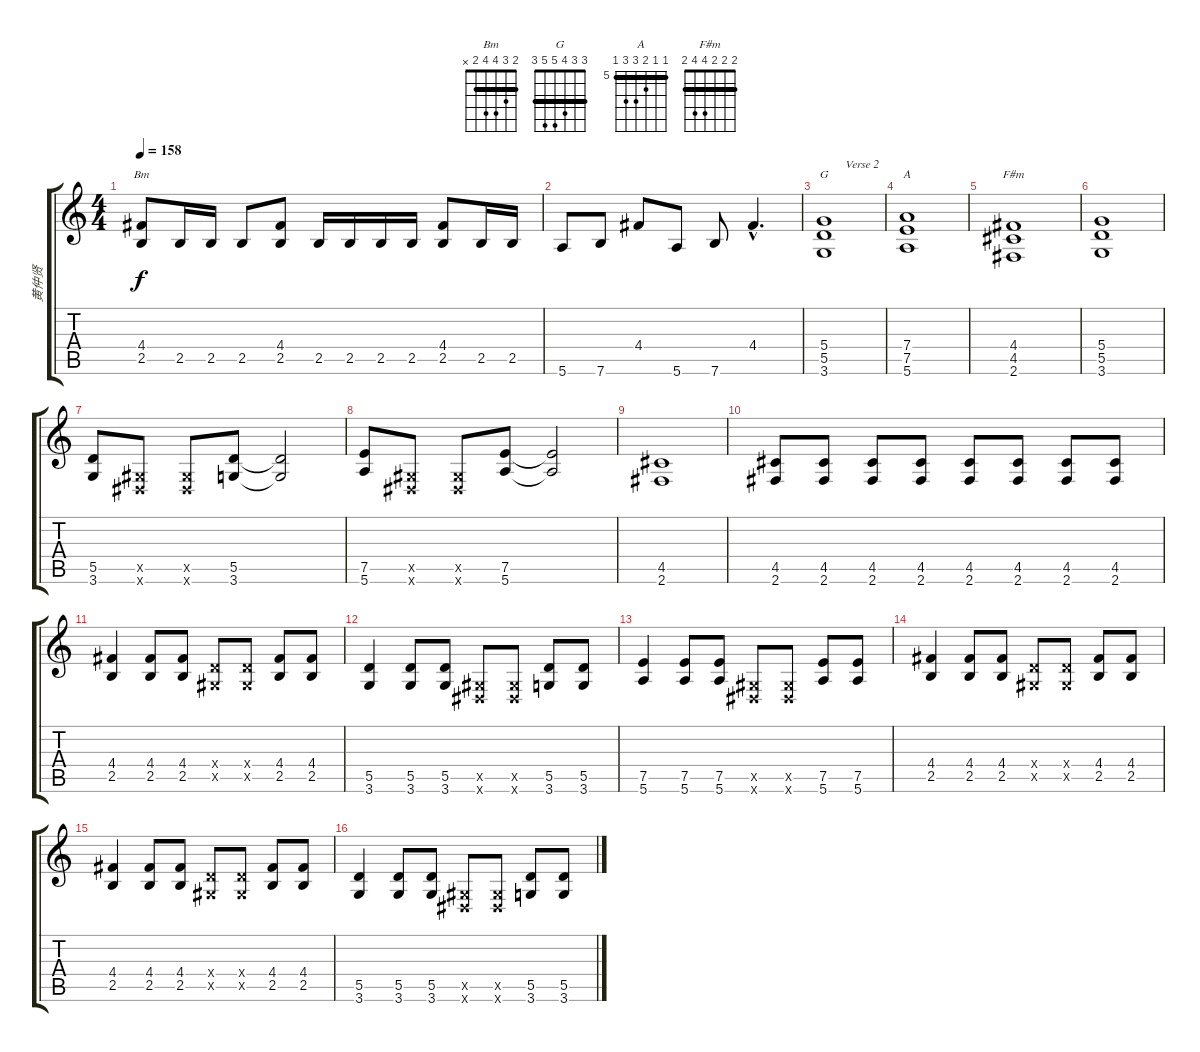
\track ("黄仲贤" "黄仲贤") {instrument overdrivenguitar}
\staff {score tabs}
\tuning (E4 B3 G3 D3 A2 E2) {hide}
\chord ("Bm" 2 3 4 4 2 x) {barre 2}
\chord ("G" 3 3 4 5 5 3) {barre 3}
\chord ("A" 5 5 6 7 7 5) {firstfret 5 barre 5}
\chord ("F#m" 2 2 2 4 4 2) {barre 2}
\ts (4 4)
\tempo 158
\clef g2
\ks c
(4.4 2.5).8{ch "Bm" dy f} 2.5.16 2.5.16 2.5.8 (4.4 2.5).8 2.5.16 2.5.16 2.5.16 2.5.16 (4.4 2.5).8 2.5.16 2.5.16 |
5.6.8 7.6.8 4.4.8 5.6.8 7.6.8 4.4{hac}.4{d} |
(5.4 5.5 3.6).1{ch "G" txt "       Verse 2"} |
(7.4 7.5 5.6).1{ch "A"} |
(4.4 4.5 2.6).1{ch "F#m"} |
(5.4 5.5 3.6).1 |
(5.5 3.6).8 (-1.5{x} -1.6{x}).8 (-1.5{x} -1.6{x}).8 (5.5 3.6).8 (5.5{t} 3.6{t}).2 |
(7.5 5.6).8 (-1.5{x} -1.6{x}).8 (-1.5{x} -1.6{x}).8 (7.5 5.6).8 (7.5{t} 5.6{t}).2 |
(4.5 2.6).1 |
(4.5 2.6).8 (4.5 2.6).8 (4.5 2.6).8 (4.5 2.6).8 (4.5 2.6).8 (4.5 2.6).8 (4.5 2.6).8 (4.5 2.6).8 |
(4.4 2.5).4 (4.4 2.5).8 (4.4 2.5).8 (0.4{x} -1.5{x}).8 (0.4{x} -1.5{x}).8 (4.4 2.5).8 (4.4 2.5).8 |
(5.5 3.6).4 (5.5 3.6).8 (5.5 3.6).8 (-1.5{x} -1.6{x}).8 (-1.5{x} -1.6{x}).8 (5.5 3.6).8 (5.5 3.6).8 |
(7.5 5.6).4 (7.5 5.6).8 (7.5 5.6).8 (-1.5{x} -1.6{x}).8 (-1.5{x} -1.6{x}).8 (7.5 5.6).8 (7.5 5.6).8 |
(4.4 2.5).4 (4.4 2.5).8 (4.4 2.5).8 (0.4{x} -1.5{x}).8 (0.4{x} -1.5{x}).8 (4.4 2.5).8 (4.4 2.5).8 |
(4.4 2.5).4 (4.4 2.5).8 (4.4 2.5).8 (0.4{x} -1.5{x}).8 (0.4{x} -1.5{x}).8 (4.4 2.5).8 (4.4 2.5).8 |
(5.5 3.6).4 (5.5 3.6).8 (5.5 3.6).8 (-1.5{x} -1.6{x}).8 (-1.5{x} -1.6{x}).8 (5.5 3.6).8 (5.5 3.6).8
